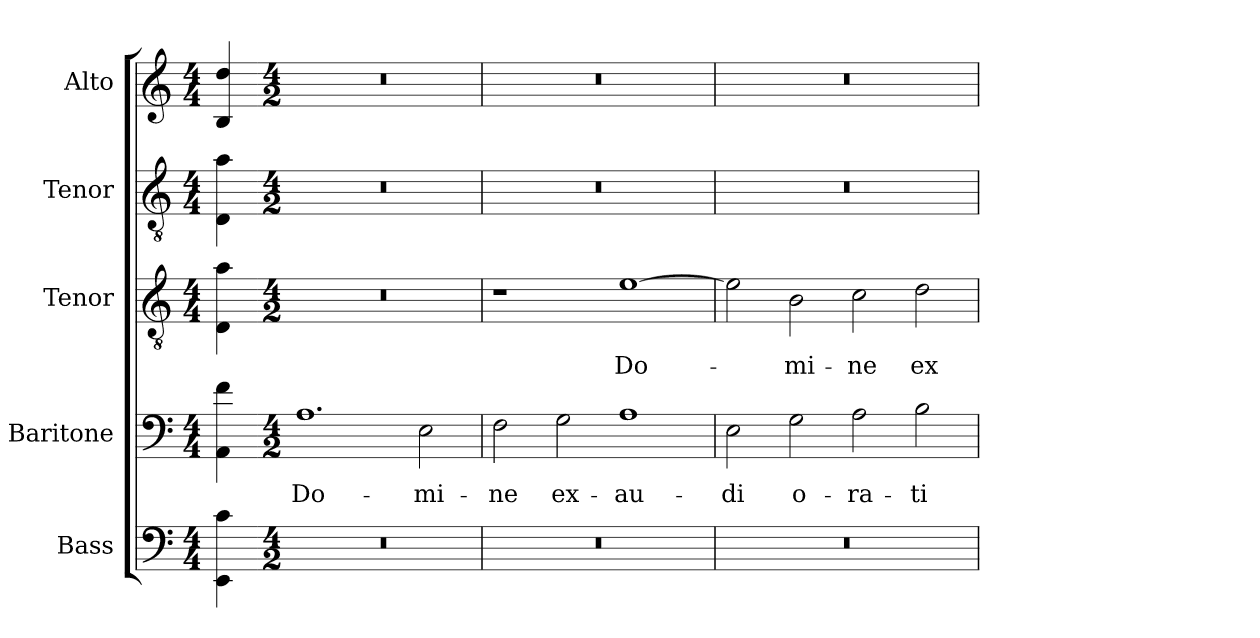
**kern	**kern	**text	**kern	**text	**kern	**kern
*part5	*part4	*part4	*part3	*part3	*part2	*part1
*staff5	*staff4	*staff4	*staff3	*staff3	*staff2	*staff1
*I"Bass	*I"Baritone	*	*I"Tenor	*	*I"Tenor	*I"Alto
*I'B.	*I'Bar.	*	*I'T.	*	*I'T.	*I'A.
!!LO:PB:g=z
*clefF4	*clefF4	*	*clefGv2	*	*clefGv2	*clefG2
*	*	*	*ITrd7c12	*	*ITrd7c12	*
*k[]	*k[]	*	*k[]	*	*k[]	*k[]
*C:	*C:	*	*C:	*	*C:	*C:
*M4/4	*M4/4	*	*M4/4	*	*M4/4	*M4/4
=	=	=	=	=	=	=
4EEi\ 4ci	4AAi\ 4fi	.	4DDi\ 4Ai	.	4DDi\ 4Ai	4Bi/ 4ddi
=1-	=1-	=1-	=1-	=1-	=1-	=1-
*M4/2	*M4/2	*	*M4/2	*	*M4/2	*M4/2
!LO:N:vis=1	!	!	!	!	!	!
!	!	!LO:LY:b:color=#000000	!LO:N:vis=1	!	!LO:N:vis=1	!LO:N:vis=1
0r	1.Ai	Do-	0r	.	0r	0r
!	!	!LO:LY:b:color=#000000	!	!	!	!
.	2Ei\	-mi-	.	.	.	.
=2	=2	=2	=2	=2	=2	=2
!LO:N:vis=1	!	!	!	!	!	!
!	!	!LO:LY:b:color=#000000	!	!	!LO:N:vis=1	!LO:N:vis=1
0r	2Fi\	-ne	1r	.	0r	0r
!	!	!LO:LY:b:color=#000000	!	!	!	!
.	2Gi\	ex-	.	.	.	.
!	!	!LO:LY:b:color=#000000	!	!	!	!
!	!	!	!	!LO:LY:b:color=#000000	!	!
.	1Ai	-au-	[1Ei	Do-	.	.
=3	=3	=3	=3	=3	=3	=3
!LO:N:vis=1	!	!	!	!	!	!
!	!	!LO:LY:b:color=#000000	!	!	!LO:N:vis=1	!LO:N:vis=1
0r	2Ei\	-di	2Ei\]	.	0r	0r
!	!	!LO:LY:b:color=#000000	!	!	!	!
!	!	!	!	!LO:LY:b:color=#000000	!	!
.	2Gi\	o-	2BBi\	-mi-	.	.
!	!	!LO:LY:b:color=#000000	!	!	!	!
!	!	!	!	!LO:LY:b:color=#000000	!	!
.	2Ai\	-ra-	2Ci\	-ne	.	.
!	!	!LO:LY:b:color=#000000	!	!	!	!
!	!	!	!	!LO:LY:b:color=#000000	!	!
.	2Bi\	-ti-	2Di\	ex-	.	.
=	=	=	=	=	=	=
*-	*-	*-	*-	*-	*-	*-
